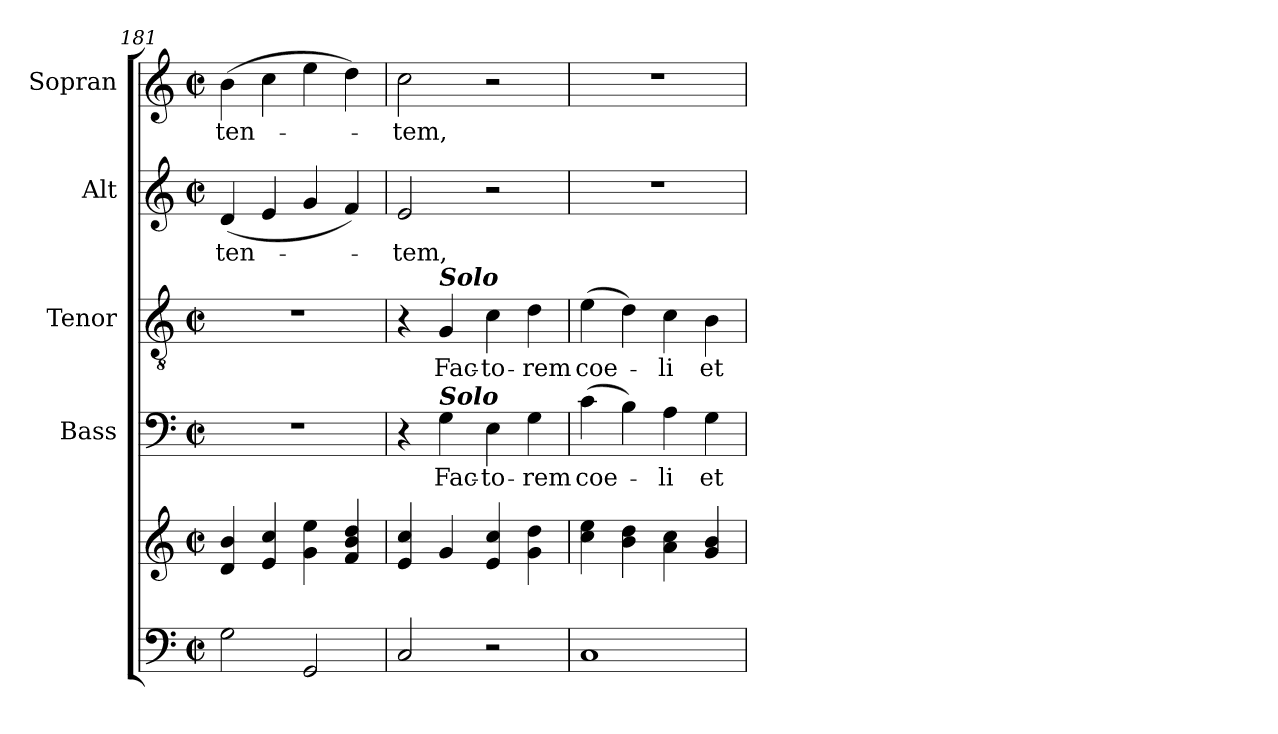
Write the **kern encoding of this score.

**kern	**kern	**kern	**text	**kern	**text	**kern	**text	**kern	**text
*part5	*part5	*part4	*part4	*part3	*part3	*part2	*part2	*part1	*part1
*staff6	*staff5	*staff4	*staff4	*staff3	*staff3	*staff2	*staff2	*staff1	*staff1
*	*	*I"Bass	*	*I"Tenor	*	*I"Alt	*	*I"Sopran	*
*	*	*I'B.	*	*I'T.	*	*I'A.	*	*I'S.	*
*clefF4	*clefG2	*clefF4	*	*clefGv2	*	*clefG2	*	*clefG2	*
*k[]	*k[]	*k[]	*	*k[]	*	*k[]	*	*k[]	*
*C:	*C:	*C:	*	*C:	*	*C:	*	*C:	*
*M2/2	*M2/2	*M2/2	*	*M2/2	*	*M2/2	*	*M2/2	*
*met(c|)	*met(c|)	*met(c|)	*	*met(c|)	*	*met(c|)	*	*met(c|)	*
=181	=181	=181	=181	=181	=181	=181	=181	=181	=181
!	!	!	!	!	!	!	!LO:LY:b	!	!LO:LY:b
2G\	4d/ 4b/	1r	.	1r	.	(<4d/	-ten-	(>4b\	-ten-
.	4e/ 4cc/	.	.	.	.	4e/	.	4cc\	.
2GG/	4g\ 4ee\	.	.	.	.	4g/	.	4ee\	.
.	4f/ 4b/ 4dd/	.	.	.	.	4f/)	.	4dd\)	.
=182	=182	=182	=182	=182	=182	=182	=182	=182	=182
!	!	!	!	!	!	!	!LO:LY:b	!	!LO:LY:b
2C/	4e/ 4cc/	4r	.	4r	.	2e/	-tem,	2cc\	-tem,
!	!	!	!	!LO:TX:a:Bi:t=Solo	!	!	!	!	!
!	!	!LO:TX:a:Bi:t=Solo	!	!	!	!	!	!	!
!	!	!	!LO:LY:b	!	!LO:LY:b	!	!	!	!
.	4g/	4G\	Fac-	4G/	Fac-	.	.	.	.
!	!	!	!LO:LY:b	!	!LO:LY:b	!	!	!	!
2r	4e/ 4cc/	4E\	-to-	4c\	-to-	2r	.	2r	.
!	!	!	!LO:LY:b	!	!LO:LY:b	!	!	!	!
.	4g\ 4dd\	4G\	-rem	4d\	-rem	.	.	.	.
=183	=183	=183	=183	=183	=183	=183	=183	=183	=183
!	!	!	!LO:LY:b	!	!LO:LY:b	!	!	!	!
1C	4cc\ 4ee\	(>4c\	coe-	(>4e\	coe-	1r	.	1r	.
.	4b\ 4dd\	4B\)	.	4d\)	.	.	.	.	.
!	!	!	!LO:LY:b	!	!LO:LY:b	!	!	!	!
.	4a\ 4cc\	4A\	-li	4c\	-li	.	.	.	.
!	!	!	!LO:LY:b	!	!LO:LY:b	!	!	!	!
.	4g/ 4b/	4G\	et	4B\	et	.	.	.	.
=	=	=	=	=	=	=	=	=	=
*-	*-	*-	*-	*-	*-	*-	*-	*-	*-
